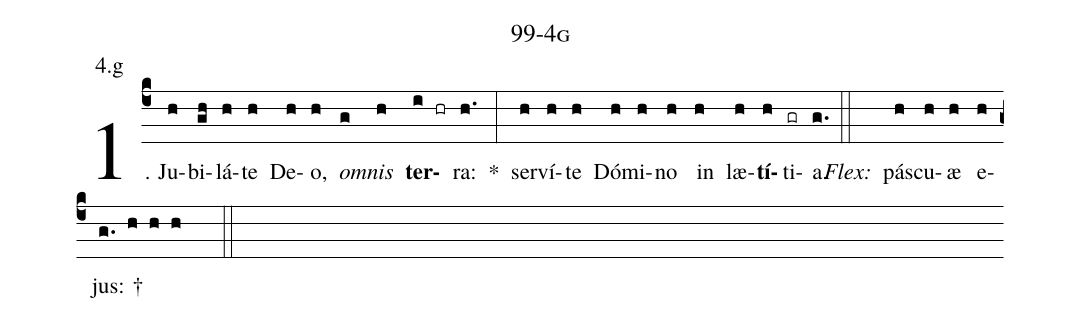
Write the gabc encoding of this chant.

name: 99-4g;
annotation: 4.g;
%%
(c4)1. Ju(h)bi(gh)lá(h)te(h) De(h)o,(h) <i>om</i>(g)<i>nis</i>(h) <b>ter</b>(i hr)ra:(h.) *(:) ser(h)ví(h)te(h) Dó(h)mi(h)no(h) in(h) læ(h)<b>tí</b>(h)ti(gr)a.(g.) (::)
<i>Flex:</i>()  pás(h)cu(h)æ(h) e(h)jus: †(g. h h h  ::)
